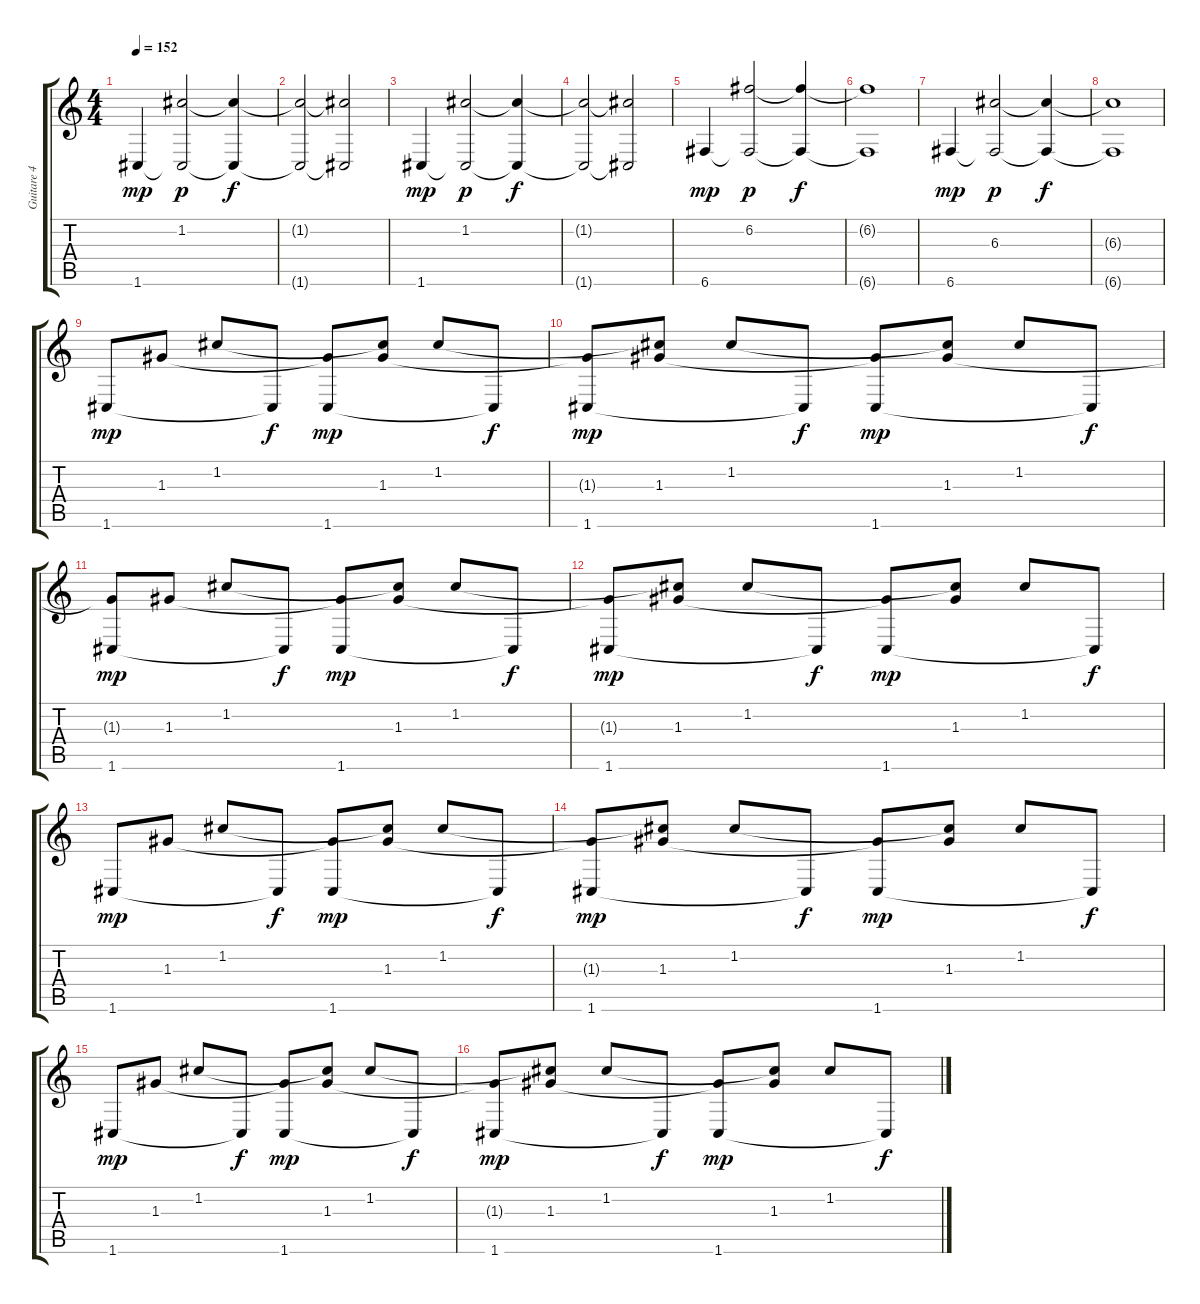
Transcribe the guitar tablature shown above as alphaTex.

\track ("Guitare 4" "Guitare 4") {instrument distortionguitar}
\staff {score tabs}
\tuning (Eb4 C4 G3 C3 G2 C2) {hide}
\ts (4 4)
\section ("" "")
\tempo 152
\clef g2
\ks c
1.6.4{dy mp volume 16} (1.2 1.6{t}).2{dy p} (1.2{t} 1.6{t}).4{dy f} |
(1.2{t} 1.6{t}).2 (1.2{t} 1.6{t}).2 |
1.6.4{dy mp} (1.2 1.6{t}).2{dy p} (1.2{t} 1.6{t}).4{dy f} |
(1.2{t} 1.6{t}).2 (1.2{t} 1.6{t}).2 |
6.6.4{dy mp} (6.2 6.6{t}).2{dy p} (6.2{t} 6.6{t}).4{dy f} |
(6.2{t} 6.6{t}).1 |
6.6.4{dy mp} (6.3 6.6{t}).2{dy p} (6.3{t} 6.6{t}).4{dy f} |
(6.3{t} 6.6{t}).1 |
1.6.8{dy mp volume 13} 1.3.8 1.2.8 1.6{t}.8{dy f} (1.3{t} 1.6).8{dy mp} (1.2{t} 1.3).8 1.2.8 1.6{t}.8{dy f} |
(1.3{t} 1.6).8{dy mp} (1.2{t} 1.3).8 1.2.8 1.6{t}.8{dy f} (1.3{t} 1.6).8{dy mp} (1.2{t} 1.3).8 1.2.8 1.6{t}.8{dy f} |
(1.3{t} 1.6).8{dy mp} 1.3.8 1.2.8 1.6{t}.8{dy f} (1.3{t} 1.6).8{dy mp} (1.2{t} 1.3).8 1.2.8 1.6{t}.8{dy f} |
(1.3{t} 1.6).8{dy mp} (1.2{t} 1.3).8 1.2.8 1.6{t}.8{dy f} (1.3{t} 1.6).8{dy mp} (1.2{t} 1.3).8 1.2.8 1.6{t}.8{dy f} |
1.6.8{dy mp} 1.3.8 1.2.8 1.6{t}.8{dy f} (1.3{t} 1.6).8{dy mp} (1.2{t} 1.3).8 1.2.8 1.6{t}.8{dy f} |
(1.3{t} 1.6).8{dy mp} (1.2{t} 1.3).8 1.2.8 1.6{t}.8{dy f} (1.3{t} 1.6).8{dy mp} (1.2{t} 1.3).8 1.2.8 1.6{t}.8{dy f} |
1.6.8{dy mp} 1.3.8 1.2.8 1.6{t}.8{dy f} (1.3{t} 1.6).8{dy mp} (1.2{t} 1.3).8 1.2.8 1.6{t}.8{dy f} |
(1.3{t} 1.6).8{dy mp} (1.2{t} 1.3).8 1.2.8 1.6{t}.8{dy f} (1.3{t} 1.6).8{dy mp} (1.2{t} 1.3).8 1.2.8 1.6{t}.8{dy f}
